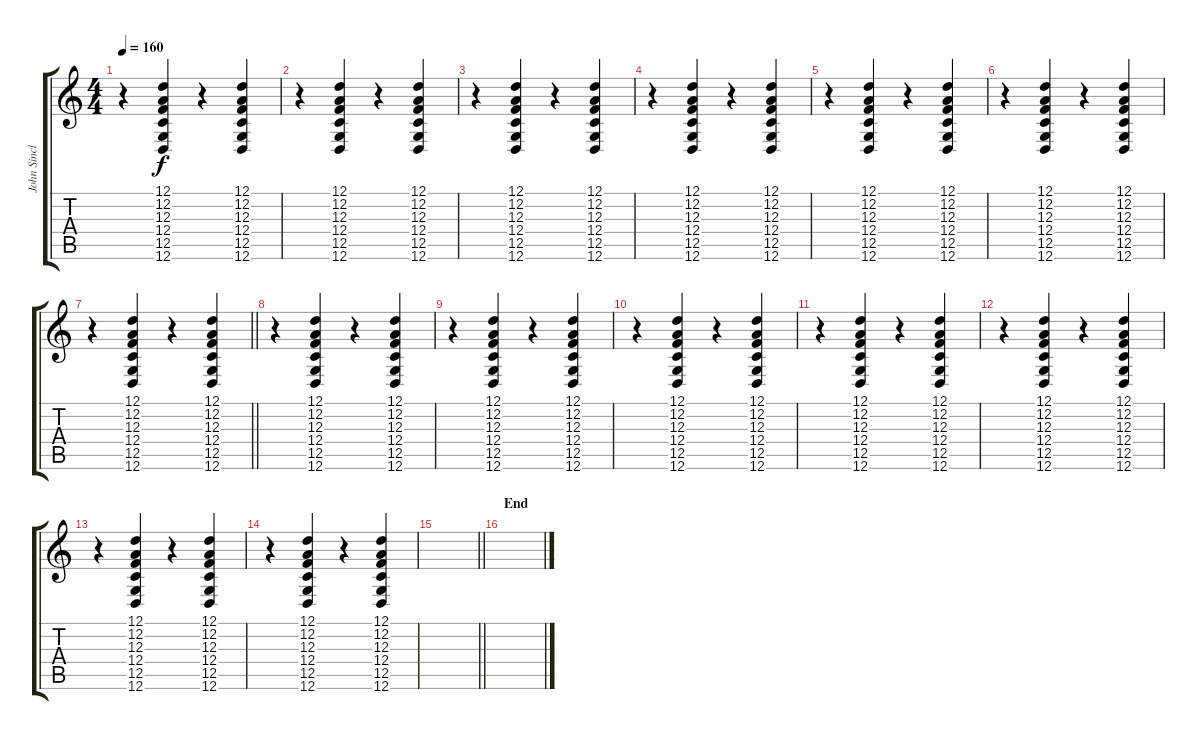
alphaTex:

\track ("John Sinclair - Keyboards" "John Sincl") {instrument stringensemble1}
\staff {score tabs}
\tuning (D4 A3 F3 C3 G2 D2) {hide}
\ts (4 4)
\tempo 160
\clef g2
\ks c
r.4{dy f volume 12 instrument applause} (12.1 12.2 12.3 12.4 12.5 12.6).4 r.4 (12.1 12.2 12.3 12.4 12.5 12.6).4 |
r.4{volume 12 instrument applause} (12.1 12.2 12.3 12.4 12.5 12.6).4 r.4 (12.1 12.2 12.3 12.4 12.5 12.6).4 |
r.4{volume 12 instrument applause} (12.1 12.2 12.3 12.4 12.5 12.6).4 r.4 (12.1 12.2 12.3 12.4 12.5 12.6).4 |
r.4{volume 12 instrument applause} (12.1 12.2 12.3 12.4 12.5 12.6).4 r.4 (12.1 12.2 12.3 12.4 12.5 12.6).4 |
r.4{volume 12 instrument applause} (12.1 12.2 12.3 12.4 12.5 12.6).4 r.4 (12.1 12.2 12.3 12.4 12.5 12.6).4 |
r.4{volume 12 instrument applause} (12.1 12.2 12.3 12.4 12.5 12.6).4 r.4 (12.1 12.2 12.3 12.4 12.5 12.6).4 |
\barLineRight lightlight
r.4{volume 12 instrument applause} (12.1 12.2 12.3 12.4 12.5 12.6).4 r.4 (12.1 12.2 12.3 12.4 12.5 12.6).4 |
\section ("" "")
r.4{volume 12 instrument applause} (12.1 12.2 12.3 12.4 12.5 12.6).4 r.4 (12.1 12.2 12.3 12.4 12.5 12.6).4 |
r.4{volume 12 instrument applause} (12.1 12.2 12.3 12.4 12.5 12.6).4 r.4 (12.1 12.2 12.3 12.4 12.5 12.6).4 |
r.4{volume 12 instrument applause} (12.1 12.2 12.3 12.4 12.5 12.6).4 r.4 (12.1 12.2 12.3 12.4 12.5 12.6).4 |
r.4{volume 12 instrument applause} (12.1 12.2 12.3 12.4 12.5 12.6).4 r.4 (12.1 12.2 12.3 12.4 12.5 12.6).4 |
r.4{volume 12 instrument applause} (12.1 12.2 12.3 12.4 12.5 12.6).4 r.4 (12.1 12.2 12.3 12.4 12.5 12.6).4 |
r.4{volume 12 instrument applause} (12.1 12.2 12.3 12.4 12.5 12.6).4 r.4 (12.1 12.2 12.3 12.4 12.5 12.6).4 |
r.4{volume 12 instrument applause} (12.1 12.2 12.3 12.4 12.5 12.6).4 r.4 (12.1 12.2 12.3 12.4 12.5 12.6).4 |
\barLineRight lightlight
|
\section ("" "End")
